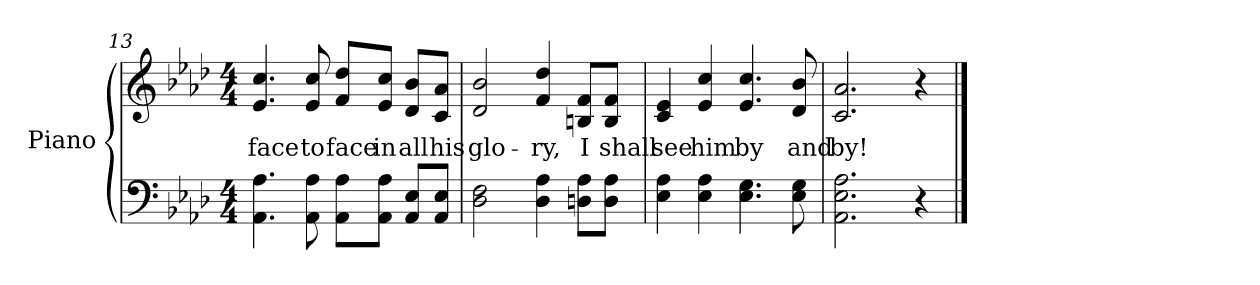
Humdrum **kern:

**kern	**kern	**text
*part2	*part1	*part1
*staff2	*staff1	*staff1
*I"Piano	*I"Piano	*
*I'Pno.	*I'Pno.	*
!!LO:LB:g=z
*clefF4	*clefG2	*
*k[b-e-a-d-]	*k[b-e-a-d-]	*
*A-:	*A-:	*
*M4/4	*M4/4	*
=13	=13	=13
!	!	!LO:LY:b:color=#000000
4.AA-i\ 4.A-i	4.e-i/ 4.cci	face
!	!	!LO:LY:b:color=#000000
8AA-i\ 8A-i	8e-i/ 8cci	to
!	!	!LO:LY:b:color=#000000
8AA-i\ 8A-i\L	8fi/ 8dd-i/L	face
!	!	!LO:LY:b:color=#000000
8AA-i\ 8A-i\J	8e-i/ 8cci/J	in
!	!	!LO:LY:b:color=#000000
8AA-i/ 8E-i/L	8d-i/ 8b-i/L	all
!	!	!LO:LY:b:color=#000000
8AA-i/ 8E-i/J	8ci/ 8a-i/J	his
=14	=14	=14
!	!	!LO:LY:b:color=#000000
2D-i\ 2Fi	2d-i/ 2b-i	glo-
!	!	!LO:LY:b:color=#000000
4D-i\ 4A-i	4fi/ 4dd-i	-ry,
!	!	!LO:LY:b:color=#000000
8Dni\ 8A-i\L	8Bni/ 8fi/L	I
!	!	!LO:LY:b:color=#000000
8Di\ 8A-i\J	8Bi/ 8fi/J	shall
=15	=15	=15
!	!	!LO:LY:b:color=#000000
4E-i\ 4A-i	4ci/ 4e-i	see
!	!	!LO:LY:b:color=#000000
4E-i\ 4A-i	4e-i/ 4cci	him
!	!	!LO:LY:b:color=#000000
4.E-i\ 4.Gi	4.e-i/ 4.cci	by
!	!	!LO:LY:b:color=#000000
8E-i\ 8Gi	8d-i/ 8b-i	and
=16	=16	=16
!	!	!LO:LY:b:color=#000000
2.AA-i\ 2.E-i 2.A-i	2.ci/ 2.a-i	by!
4r	4r	.
==	==	==
*-	*-	*-
